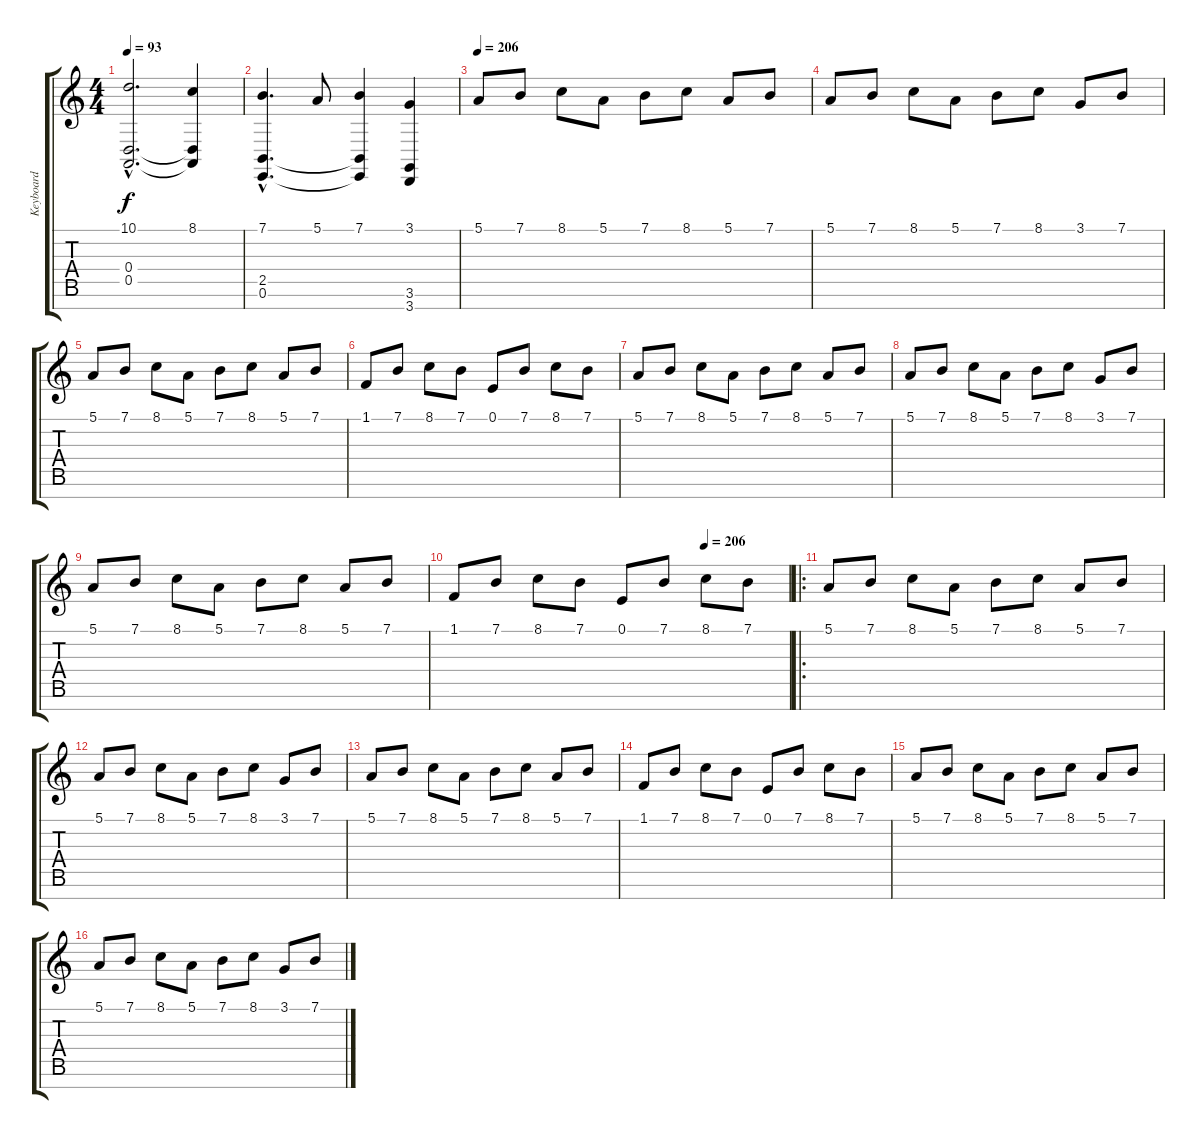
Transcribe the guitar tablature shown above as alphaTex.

\track ("Keyboard" "Keyboard") {instrument stringensemble1}
\staff {score tabs}
\tuning (E4 B3 G3 D3 A2 E2 B1) {hide}
\ts (4 4)
\tempo 93
\clef g2
\ks c
(10.1{hac} 0.4{hac} 0.5{hac}).2{d dy f} (8.1 0.4{t} 0.5{t}).4 |
(7.1{hac} 2.5{hac} 0.6{hac}).4{d} 5.1.8 (7.1 2.5{t} 0.6{t}).4 (3.1 3.6 3.7).4 |
\tempo 206
5.1.8 7.1.8 8.1.8 5.1.8 7.1.8 8.1.8 5.1.8 7.1.8 |
5.1.8 7.1.8 8.1.8 5.1.8 7.1.8 8.1.8 3.1.8 7.1.8 |
5.1.8 7.1.8 8.1.8 5.1.8 7.1.8 8.1.8 5.1.8 7.1.8 |
1.1.8 7.1.8 8.1.8 7.1.8 0.1.8 7.1.8 8.1.8 7.1.8 |
5.1.8 7.1.8 8.1.8 5.1.8 7.1.8 8.1.8 5.1.8 7.1.8 |
5.1.8 7.1.8 8.1.8 5.1.8 7.1.8 8.1.8 3.1.8 7.1.8 |
5.1.8 7.1.8 8.1.8 5.1.8 7.1.8 8.1.8 5.1.8 7.1.8 |
\tempo (210 0.75)
\tempo (206 0.75)
1.1.8 7.1.8 8.1.8 7.1.8 0.1.8 7.1.8 8.1.8 7.1.8 |
\ro
5.1.8 7.1.8 8.1.8 5.1.8 7.1.8 8.1.8 5.1.8 7.1.8 |
5.1.8 7.1.8 8.1.8 5.1.8 7.1.8 8.1.8 3.1.8 7.1.8 |
5.1.8 7.1.8 8.1.8 5.1.8 7.1.8 8.1.8 5.1.8 7.1.8 |
1.1.8 7.1.8 8.1.8 7.1.8 0.1.8 7.1.8 8.1.8 7.1.8 |
5.1.8 7.1.8 8.1.8 5.1.8 7.1.8 8.1.8 5.1.8 7.1.8 |
5.1.8 7.1.8 8.1.8 5.1.8 7.1.8 8.1.8 3.1.8 7.1.8
